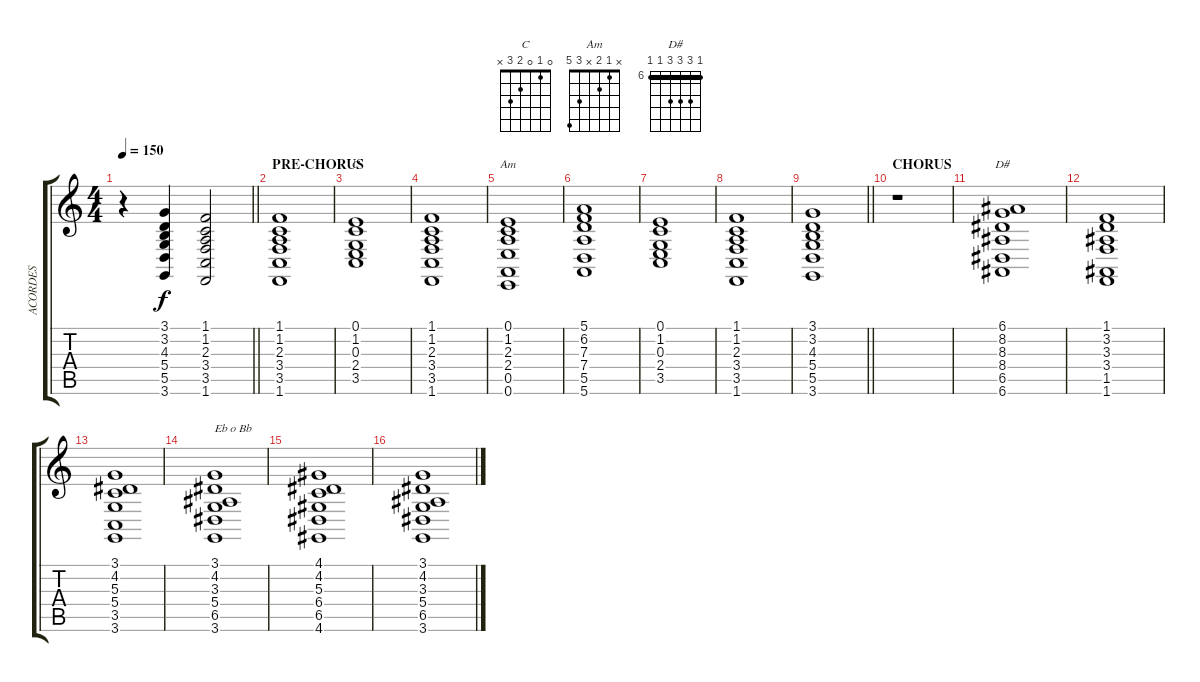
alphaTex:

\track ("ACORDES" "ACORDES") {instrument stringensemble1}
\staff {score tabs}
\tuning (E4 B3 G3 D3 A2 E2) {hide}
\chord ("C" 0 1 0 2 3 x)
\chord ("Am" x 1 2 x 3 5)
\chord ("D#" 6 8 8 8 6 6) {firstfret 6 barre 6}
\ts (4 4)
\tempo 150
\clef g2
\barLineRight lightlight
\ks c
r.4{dy f} (3.1 3.2 4.3 5.4 5.5 3.6).4 (1.1 1.2 2.3 3.4 3.5 1.6).2 |
\section ("" "PRE-CHORUS")
(1.1 1.2 2.3 3.4 3.5 1.6).1 |
(0.1 1.2 0.3 2.4 3.5).1{ch "C"} |
(1.1 1.2 2.3 3.4 3.5 1.6).1 |
(0.1 1.2 2.3 2.4 0.5 0.6).1{ch "Am"} |
(5.1 6.2 7.3 7.4 5.5 5.6).1 |
(0.1 1.2 0.3 2.4 3.5).1 |
(1.1 1.2 2.3 3.4 3.5 1.6).1 |
\barLineRight lightlight
(3.1 3.2 4.3 5.4 5.5 3.6).1 |
\section ("" "CHORUS")
r.1 |
(6.1 8.2 8.3 8.4 6.5 6.6).1{ch "D#"} |
(1.1 3.2 3.3 3.4 1.5 1.6).1 |
(3.1 4.2 5.3 5.4 3.5 3.6).1 |
(3.1 4.2 3.3 5.4 6.5 3.6).1{txt "Eb o Bb"} |
(4.1 4.2 5.3 6.4 6.5 4.6).1 |
(3.1 4.2 3.3 5.4 6.5 3.6).1
